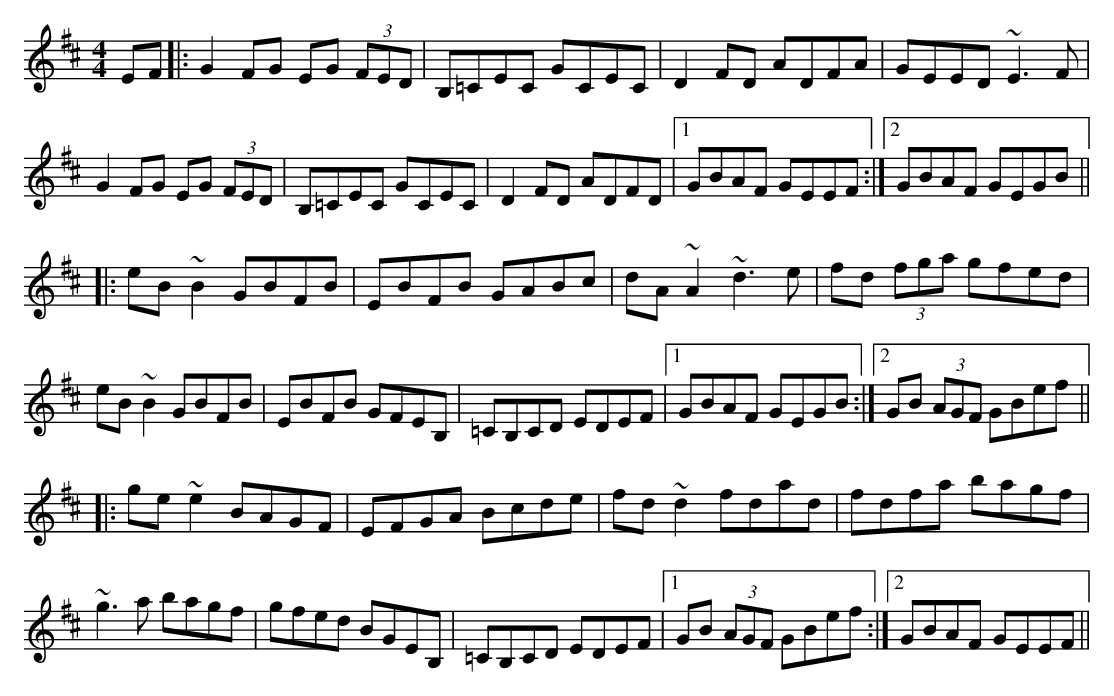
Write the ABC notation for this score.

X:1
M:4/4
K:Edor
EF|:G2FG EG (3FED|B,=CEC GCEC|D2FD ADFA|GEED ~E3F|
G2FG EG (3FED|B,=CEC GCEC|D2FD ADFD|1 GBAF GEEF:|2 GBAF GEGB||
|:eB~B2 GBFB|EBFB GABc|dA~A2 ~d3e|fd (3fga gfed|
eB~B2 GBFB|EBFB GFEB,|=CB,CD EDEF|1 GBAF GEGB:|2 GB (3AGF GBef||
|:ge~e2 BAGF|EFGA Bcde|fd~d2 fdad|fdfa bagf|
~g3a bagf|gfed BGEB,|=CB,CD EDEF|1 GB (3AGF GBef:|2 GBAF GEEF||
